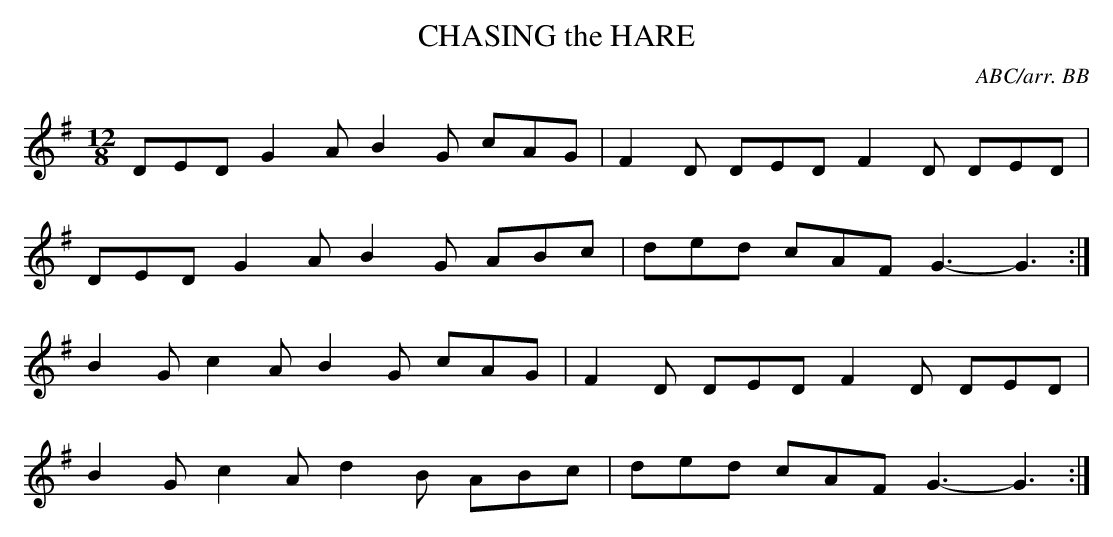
X:1
T:CHASING the HARE
C:ABC/arr. BB
Humors of Milltown'".
M:12/8
L:1/8
K:G % source key Ab
DED G2A B2G cAG|F2D DED F2D DED|
DED G2A B2G ABc|ded cAF G3-G3 :|
B2G c2A B2G cAG|F2D DED F2D DED|
B2G c2A d2B ABc|ded cAF G3-G3 :|
